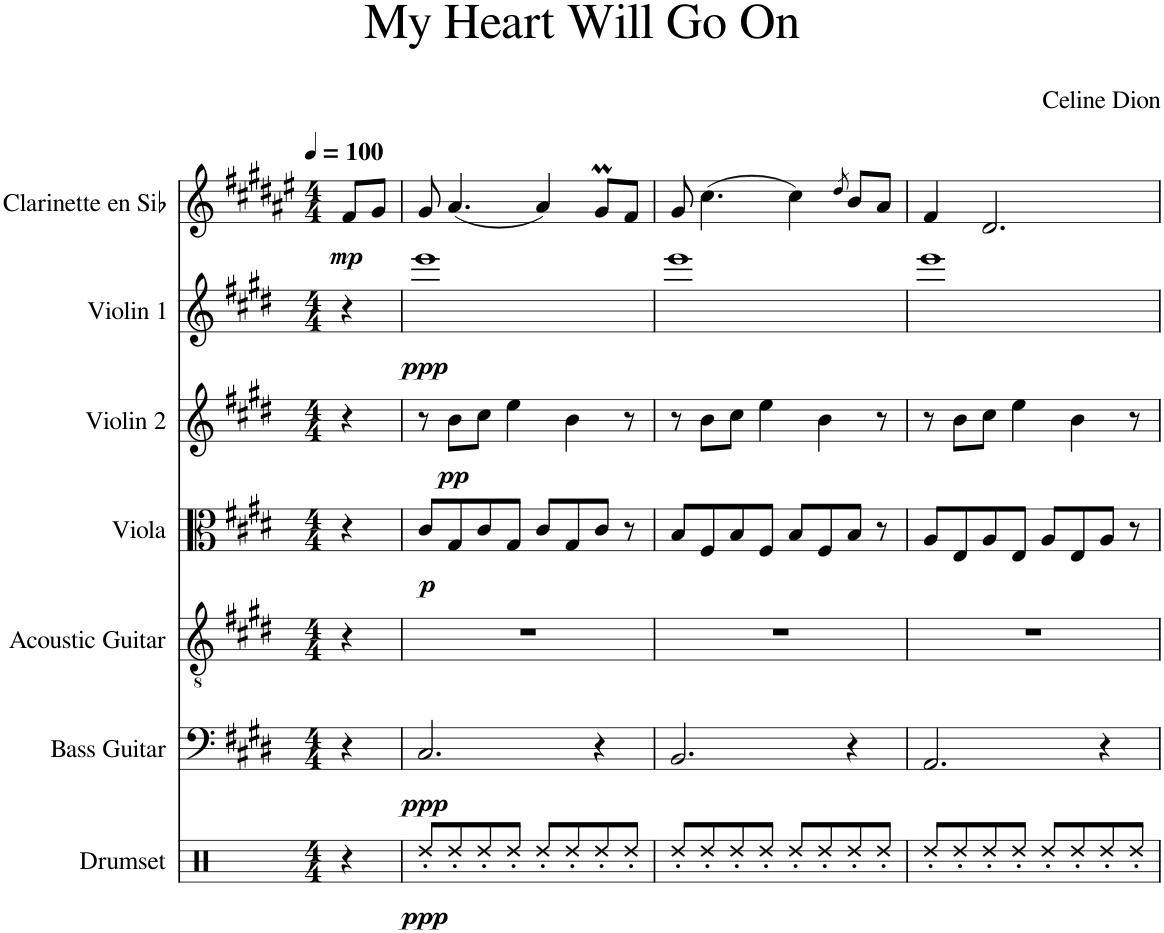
**kern	**dynam	**kern	**dynam	**kern	**kern	**dynam	**kern	**dynam	**kern	**dynam	**kern	**dynam
*part7	*part7	*part6	*part6	*part5	*part4	*part4	*part3	*part3	*part2	*part2	*part1	*part1
*staff7	*staff7	*staff6	*staff6	*staff5	*staff4	*staff4	*staff3	*staff3	*staff2	*staff2	*staff1	*staff1
*I"Drumset	*	*I"Bass Guitar	*	*I"Acoustic Guitar	*I"Viola	*	*I"Violin 2	*	*I"Violin 1	*	*I"Clarinette en Sib	*
*I'D. Set	*	*I'B. Guit.	*	*I'Guit.	*I'Vla.	*	*I'Vln. 2	*	*I'Vln. 1	*	*I'Clar. Sib	*
*clefX	*	*clefF4	*	*clefGv2	*clefC3	*	*clefG2	*	*clefG2	*	*clefG2	*
*	*	*Trd7c12	*	*	*	*	*	*	*	*	*Trd1c2	*
*k[]	*	*k[f#c#g#d#]	*	*k[f#c#g#d#]	*k[f#c#g#d#]	*	*k[f#c#g#d#]	*	*k[f#c#g#d#]	*	*k[f#c#g#d#a#e#]	*
*M4/4	*	*M4/4	*	*M4/4	*M4/4	*	*M4/4	*	*M4/4	*	*M4/4	*
*MM100	*	*MM100	*	*MM100	*MM100	*	*MM100	*	*MM100	*	*MM100	*
=	=	=	=	=	=	=	=	=	=	=	=	=
!	!	!	!	!	!	!	!	!	!	!	!	!LO:DY:b
4r	.	4r	.	4r	4r	.	4r	.	4r	.	8f#/L	mp
.	.	.	.	.	.	.	.	.	.	.	8g#/J	.
=1	=1	=1	=1	=1	=1	=1	=1	=1	=1	=1	=1	=1
!	!LO:DY:b	!	!LO:DY:b	!	!	!LO:DY:b	!	!	!	!LO:DY:b	!	!
8Rdd'/L	ppp	2.C#/	ppp	1r	8c#/L	p	8r	.	1eee	ppp	8g#/	.
!	!	!	!	!	!	!	!	!LO:DY:b	!	!	!	!
8Rdd'/	.	.	.	.	8G#/	.	8b\L	pp	.	.	(4.a#/	.
8Rdd'/	.	.	.	.	8c#/	.	8cc#\J	.	.	.	.	.
8Rdd'/J	.	.	.	.	8G#/J	.	4ee\	.	.	.	.	.
8Rdd'/L	.	.	.	.	8c#/L	.	.	.	.	.	4a#/)	.
8Rdd'/	.	.	.	.	8G#/	.	4b\	.	.	.	.	.
8Rdd'/	.	4r	.	.	8c#/J	.	.	.	.	.	8g#M/L	.
8Rdd'/J	.	.	.	.	8r	.	8r	.	.	.	8f#/J	.
=2	=2	=2	=2	=2	=2	=2	=2	=2	=2	=2	=2	=2
8Rdd'/L	.	2.BB/	.	1r	8B/L	.	8r	.	1eee	.	8g#/	.
8Rdd'/	.	.	.	.	8F#/	.	8b\L	.	.	.	(4.cc#\	.
8Rdd'/	.	.	.	.	8B/	.	8cc#\J	.	.	.	.	.
8Rdd'/J	.	.	.	.	8F#/J	.	4ee\	.	.	.	.	.
8Rdd'/L	.	.	.	.	8B/L	.	.	.	.	.	4cc#\)	.
8Rdd'/	.	.	.	.	8F#/	.	4b\	.	.	.	.	.
.	.	.	.	.	.	.	.	.	.	.	8qdd#/	.
8Rdd'/	.	4r	.	.	8B/J	.	.	.	.	.	8b/L	.
8Rdd'/J	.	.	.	.	8r	.	8r	.	.	.	8a#/J	.
=3	=3	=3	=3	=3	=3	=3	=3	=3	=3	=3	=3	=3
8Rdd'/L	.	2.AA/	.	1r	8A/L	.	8r	.	1eee	.	4f#/	.
8Rdd'/	.	.	.	.	8E/	.	8b\L	.	.	.	.	.
8Rdd'/	.	.	.	.	8A/	.	8cc#\J	.	.	.	2.d#/	.
8Rdd'/J	.	.	.	.	8E/J	.	4ee\	.	.	.	.	.
8Rdd'/L	.	.	.	.	8A/L	.	.	.	.	.	.	.
8Rdd'/	.	.	.	.	8E/	.	4b\	.	.	.	.	.
8Rdd'/	.	4r	.	.	8A/J	.	.	.	.	.	.	.
8Rdd'/J	.	.	.	.	8r	.	8r	.	.	.	.	.
=	=	=	=	=	=	=	=	=	=	=	=	=
*-	*-	*-	*-	*-	*-	*-	*-	*-	*-	*-	*-	*-
